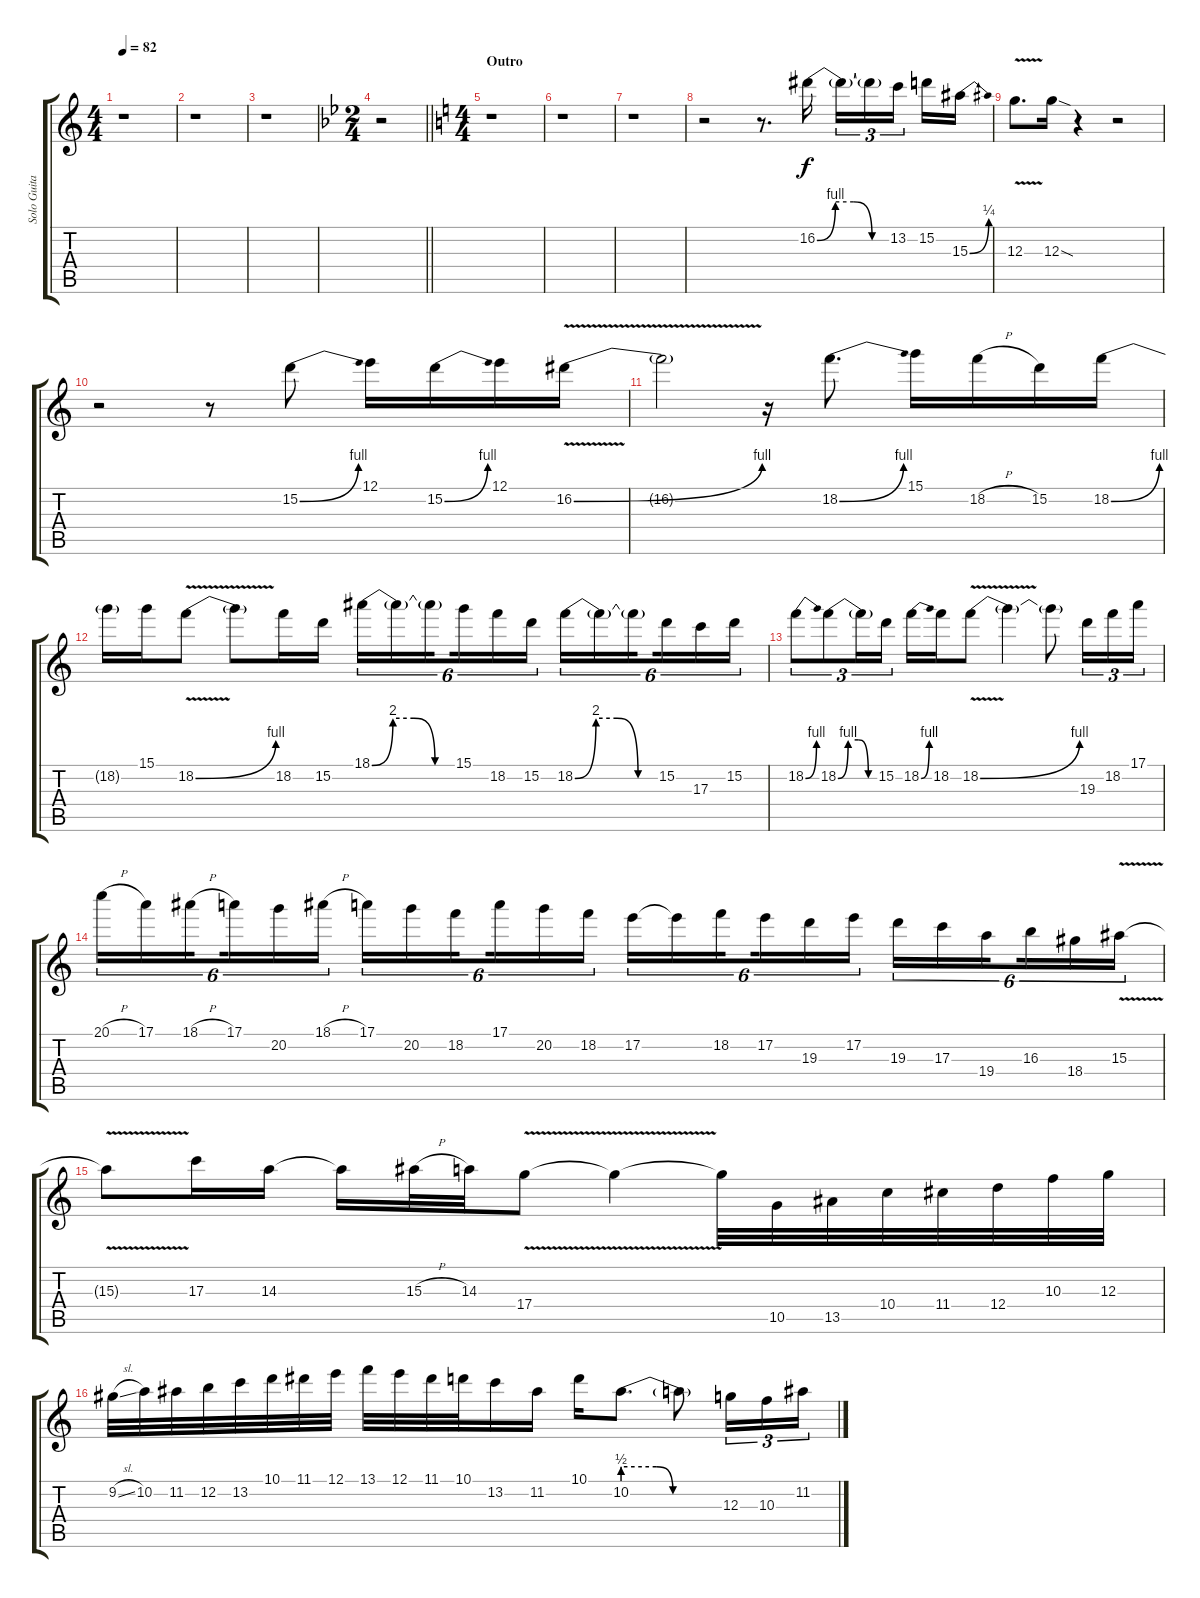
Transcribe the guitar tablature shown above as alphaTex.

\track ("Solo Guitar" "Solo Guita") {instrument distortionguitar}
\staff {score tabs}
\tuning (E4 B3 G3 D3 A2 E2) {hide}
\ts (4 4)
\tempo 82
\clef g2
\ks c
r.1{dy f} |
r.1 |
r.1 |
\ts (2 4)
\barLineRight lightlight
\ks bb
r.2 |
\ts (4 4)
\section ("" "Outro")
\ks c
r.1 |
r.1 |
r.1 |
r.2 r.8{d} 16.2{be (custom 0 0 15 4 30 4 45 0 60 0)}.16 16.2{t}.16{tu (3 2)} 16.2{t}.16{tu (3 2)} 13.2.16{tu (3 2) beam splitsecondary} 15.2.16 15.3{be (bend 0 0 60 1)}.16 |
12.3{v}.8{d} 12.3{sod}.16 r.4 r.2 |
r.2 r.8 15.2{be (bend 0 0 60 4)}.8 12.1.16 15.2{be (bend 0 0 60 4)}.16 12.1.16 16.2{be (bend 0 0 60 4) v}.16 |
16.2{t}.2 r.16 18.2{be (bend 0 0 60 4)}.8{d} 15.1.16 18.2{h}.16 15.2.16 18.2{be (bend 0 0 60 4)}.16 |
18.2{t}.16 15.1.16 18.2{be (bend 0 0 60 4) v}.8 18.2{t}.8 18.2.16 15.2.16 18.1{be (custom 0 0 15 8 30 8 45 0 60 0)}.16{tu (6 4) volume 10} 18.1{t}.16{tu (6 4)} 18.1{t}.16{tu (6 4) beam splitsecondary} 15.1.16{tu (6 4)} 18.2.16{tu (6 4)} 15.2.16{tu (6 4)} 18.2{be (custom 0 0 15 8 30 8 45 0 60 0)}.16{tu (6 4)} 18.2{t}.16{tu (6 4)} 18.2{t}.16{tu (6 4) beam splitsecondary} 15.2.16{tu (6 4)} 17.3.16{tu (6 4)} 15.2.16{tu (6 4)} |
18.2{be (bend 0 0 60 4)}.8{tu (3 2)} 18.2{be (custom 0 0 15 4 30 4 45 0 60 0)}.8{tu (3 2)} 18.2{t}.16{tu (3 2)} 15.2.16{tu (3 2)} 18.2{be (bend 0 0 60 4)}.16 18.2.16 18.2{be (bend 0 0 60 4) v}.8 18.2{t}.4 18.2{t}.8 19.3.16{tu (3 2) volume 5} 18.2.16{tu (3 2)} 17.1.16{tu (3 2)} |
20.1{h}.16{tu (6 4)} 17.1.16{tu (6 4)} 18.1{h}.16{tu (6 4) beam splitsecondary} 17.1.16{tu (6 4)} 20.2.16{tu (6 4)} 18.1{h}.16{tu (6 4)} 17.1.16{tu (6 4)} 20.2.16{tu (6 4)} 18.2.16{tu (6 4) beam splitsecondary} 17.1.16{tu (6 4)} 20.2.16{tu (6 4)} 18.2.16{tu (6 4)} 17.2.16{tu (6 4)} 17.2{t}.16{tu (6 4)} 18.2.16{tu (6 4) beam splitsecondary} 17.2.16{tu (6 4)} 19.3.16{tu (6 4)} 17.2.16{tu (6 4)} 19.3.16{tu (6 4)} 17.3.16{tu (6 4)} 19.4.16{tu (6 4) beam splitsecondary} 16.3.16{tu (6 4)} 18.4.16{tu (6 4)} 15.3{v}.16{tu (6 4) volume 3} |
15.3{t}.8 17.3.16 14.3.16 14.3{t}.16 15.3{h}.32 14.3.32 17.4{v}.8 17.4{t}.4 17.4{t}.32 10.5.32 13.5.32 10.4.32 11.4.32 12.4.32 10.3.32 12.3.32 |
9.2{sl}.32 10.2.32 11.2.32 12.2.32 13.2.32 10.1.32 11.1.32 12.1.32 13.1.32 12.1.32 11.1.32 10.1.32 13.2.16 11.2.16 10.1.16 10.2{be (custom 0 2 20 2 30 0 40 0 60 0)}.8{d} 10.2{t}.8 12.3.16{tu (3 2)} 10.3.16{tu (3 2)} 11.2.16{tu (3 2)}
